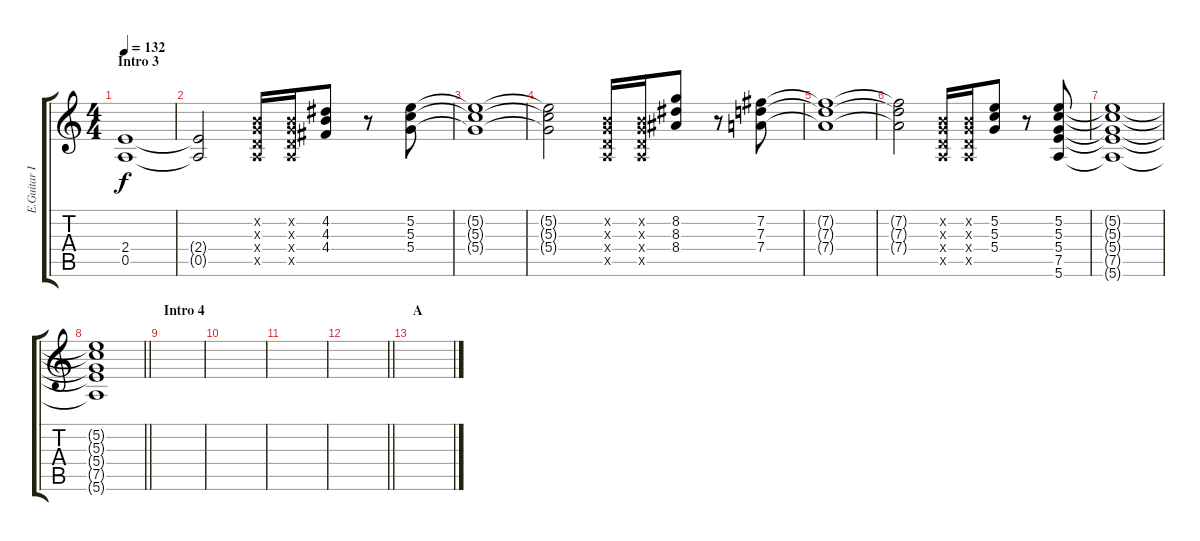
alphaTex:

\track ("E.Guitar II" "E.Guitar I") {instrument distortionguitar}
\staff {score tabs}
\tuning (E4 B3 G3 D3 A2 E2) {hide}
\ts (4 4)
\section ("" "Intro 3")
\tempo 132
\clef g2
\ks c
(2.4 0.5).1{dy f} |
(2.4{t} 0.5{t}).2 (0.2{x} 0.3{x} 0.4{x} 0.5{x}).16 (0.2{x} 0.3{x} 0.4{x} 0.5{x}).16 (4.2 4.3 4.4).8 r.8 (5.2 5.3 5.4).8 |
(5.2{t} 5.3{t} 5.4{t}).1 |
(5.2{t} 5.3{t} 5.4{t}).2 (0.2{x} 0.3{x} 0.4{x} 0.5{x}).16 (0.2{x} 0.3{x} 0.4{x} 0.5{x}).16 (8.2 8.3 8.4).8 r.8 (7.2 7.3 7.4).8 |
(7.2{t} 7.3{t} 7.4{t}).1 |
(7.2{t} 7.3{t} 7.4{t}).2 (0.2{x} 0.3{x} 0.4{x} 0.5{x}).16 (0.2{x} 0.3{x} 0.4{x} 0.5{x}).16 (5.2 5.3 5.4).8 r.8 (5.2 5.3 5.4 7.5 5.6).8 |
(5.2{t} 5.3{t} 5.4{t} 7.5{t} 5.6{t}).1 |
\barLineRight lightlight
(5.2{t} 5.3{t} 5.4{t} 7.5{t} 5.6{t}).1 |
\section ("" "Intro 4")
|
|
|
\barLineRight lightlight
|
\section ("" "A")
